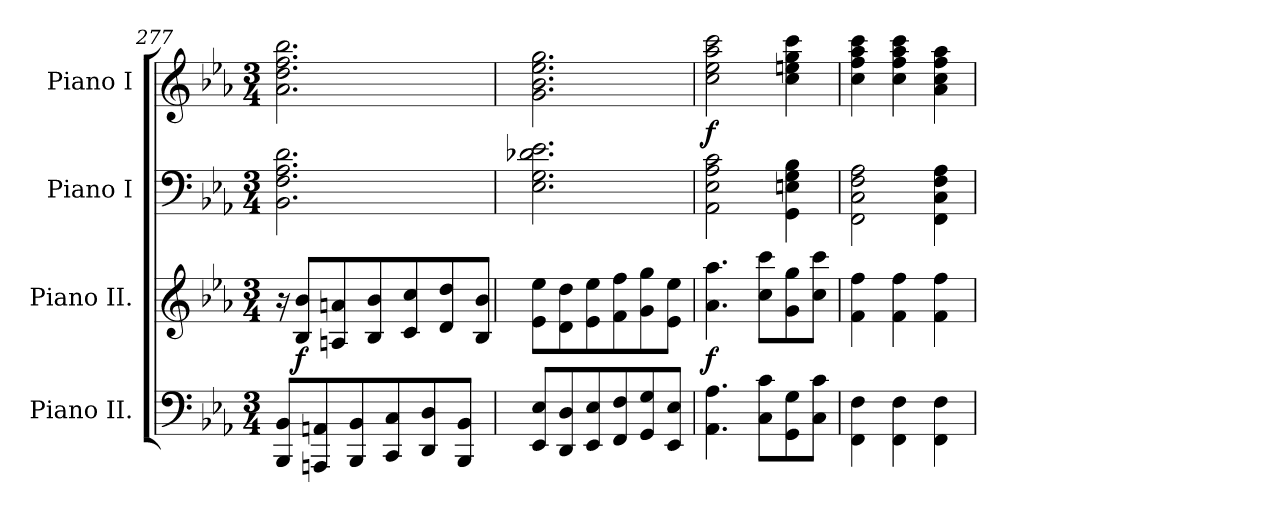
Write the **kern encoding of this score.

**kern	**kern	**dynam	**kern	**kern	**dynam
*part4	*part3	*part3	*part2	*part1	*part1
*staff4	*staff3	*staff3	*staff2	*staff1	*staff1
*I"Piano II.	*I"Piano II.	*	*I"Piano I	*I"Piano I	*
*clefF4	*clefG2	*	*clefF4	*clefG2	*
*k[b-e-a-]	*k[b-e-a-]	*	*k[b-e-a-]	*k[b-e-a-]	*
*M3/4	*M3/4	*	*M3/4	*M3/4	*
=277	=277	=277	=277	=277	=277
8BBB-/ 8BB-/L	16r	.	2.BB-\ 2.F\ 2.A-\ 2.d\	2.a-\ 2.dd\ 2.ff\ 2.bb-\	.
.	8B-/ 8b-/L	f	.	.	.
8AAAn/ 8AAn/	.	.	.	.	.
.	8An/ 8an/	.	.	.	.
8BBB-/ 8BB-/	.	.	.	.	.
.	8B-/ 8b-/	.	.	.	.
8CC/ 8C/	.	.	.	.	.
.	8c/ 8cc/	.	.	.	.
8DD/ 8D/	.	.	.	.	.
.	8d/ 8dd/	.	.	.	.
8BBB-/ 8BB-/J	.	.	.	.	.
!	!LO:N:vis=8	!	!	!	!
.	16B-/ 16b-/J	.	.	.	.
=278	=278	=278	=278	=278	=278
8EE-/ 8E-/L	8e-\ 8ee-\L	.	2.E-\ 2.G\ 2.d-X\ 2.e-\	2.g\ 2.b-\ 2.ee-\ 2.gg\	.
8DD/ 8D/	8d\ 8dd\	.	.	.	.
8EE-/ 8E-/	8e-\ 8ee-\	.	.	.	.
8FF/ 8F/	8f\ 8ff\	.	.	.	.
8GG/ 8G/	8g\ 8gg\	.	.	.	.
8EE-/ 8E-/J	8e-\ 8ee-\J	.	.	.	.
=279	=279	=279	=279	=279	=279
4.AA-\ 4.A-\	4.a-\ 4.aa-\	f	2AA-\ 2E-\ 2A-\ 2c\	2cc\ 2ee-\ 2aa-\ 2ccc\	f
8C\ 8c\L	8cc\ 8ccc\L	.	.	.	.
8GG\ 8G\	8g\ 8gg\	.	4GG\ 4En\ 4G\ 4B-\	4cc\ 4een\ 4gg\ 4ccc\	.
8C\ 8c\J	8cc\ 8ccc\J	.	.	.	.
=280	=280	=280	=280	=280	=280
4FF\ 4F\	4f\ 4ff\	.	2FF\ 2C\ 2F\ 2A-\	4cc\ 4ff\ 4aa-\ 4ccc\	.
4FF\ 4F\	4f\ 4ff\	.	.	4cc\ 4ff\ 4aa-\ 4ccc\	.
4FF\ 4F\	4f\ 4ff\	.	4FF\ 4C\ 4F\ 4A-\	4a-\ 4cc\ 4ff\ 4aa-\	.
=	=	=	=	=	=
*-	*-	*-	*-	*-	*-
